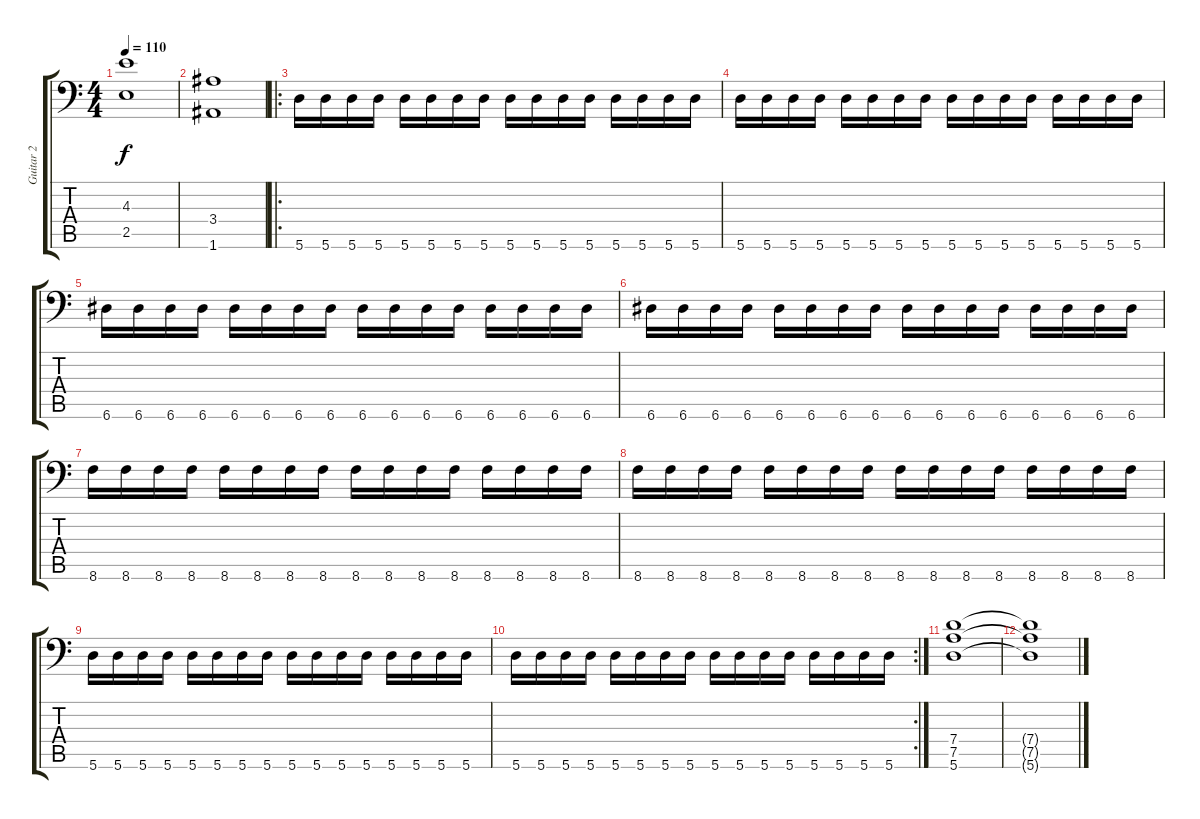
\track ("Guitar 2" "Guitar 2") {instrument distortionguitar}
\staff {score tabs}
\tuning (A3 E3 C3 G2 D2 A1) {hide}
\ts (4 4)
\tempo 110
\clef f4
\ks c
(4.3 2.5).1{dy f} |
(3.4 1.6).1 |
\ro
5.6.16 5.6.16 5.6.16 5.6.16 5.6.16 5.6.16 5.6.16 5.6.16 5.6.16 5.6.16 5.6.16 5.6.16 5.6.16 5.6.16 5.6.16 5.6.16 |
5.6.16 5.6.16 5.6.16 5.6.16 5.6.16 5.6.16 5.6.16 5.6.16 5.6.16 5.6.16 5.6.16 5.6.16 5.6.16 5.6.16 5.6.16 5.6.16 |
6.6.16 6.6.16 6.6.16 6.6.16 6.6.16 6.6.16 6.6.16 6.6.16 6.6.16 6.6.16 6.6.16 6.6.16 6.6.16 6.6.16 6.6.16 6.6.16 |
6.6.16 6.6.16 6.6.16 6.6.16 6.6.16 6.6.16 6.6.16 6.6.16 6.6.16 6.6.16 6.6.16 6.6.16 6.6.16 6.6.16 6.6.16 6.6.16 |
8.6.16 8.6.16 8.6.16 8.6.16 8.6.16 8.6.16 8.6.16 8.6.16 8.6.16 8.6.16 8.6.16 8.6.16 8.6.16 8.6.16 8.6.16 8.6.16 |
8.6.16 8.6.16 8.6.16 8.6.16 8.6.16 8.6.16 8.6.16 8.6.16 8.6.16 8.6.16 8.6.16 8.6.16 8.6.16 8.6.16 8.6.16 8.6.16 |
5.6.16 5.6.16 5.6.16 5.6.16 5.6.16 5.6.16 5.6.16 5.6.16 5.6.16 5.6.16 5.6.16 5.6.16 5.6.16 5.6.16 5.6.16 5.6.16 |
\rc 2
5.6.16 5.6.16 5.6.16 5.6.16 5.6.16 5.6.16 5.6.16 5.6.16 5.6.16 5.6.16 5.6.16 5.6.16 5.6.16 5.6.16 5.6.16 5.6.16 |
(7.4 7.5 5.6).1 |
(7.4{t} 7.5{t} 5.6{t}).1
